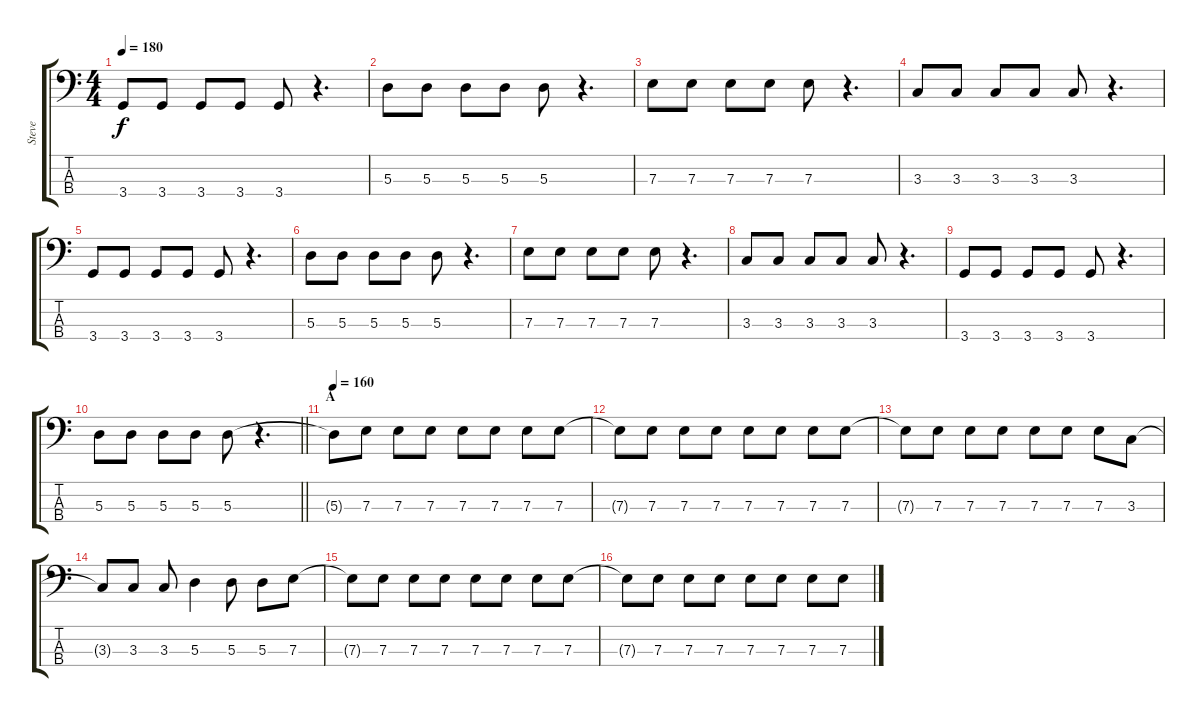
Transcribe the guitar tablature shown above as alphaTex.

\track ("Steve" "Steve") {instrument electricbassfinger}
\staff {score tabs}
\tuning (G2 D2 A1 E1) {hide}
\ts (4 4)
\tempo 180
\clef f4
\ks c
3.4.8{dy f} 3.4.8 3.4.8 3.4.8 3.4.8 r.4{d} |
5.3.8 5.3.8 5.3.8 5.3.8 5.3.8 r.4{d} |
7.3.8 7.3.8 7.3.8 7.3.8 7.3.8 r.4{d} |
3.3.8 3.3.8 3.3.8 3.3.8 3.3.8 r.4{d} |
3.4.8 3.4.8 3.4.8 3.4.8 3.4.8 r.4{d} |
5.3.8 5.3.8 5.3.8 5.3.8 5.3.8 r.4{d} |
7.3.8 7.3.8 7.3.8 7.3.8 7.3.8 r.4{d} |
3.3.8 3.3.8 3.3.8 3.3.8 3.3.8 r.4{d} |
3.4.8 3.4.8 3.4.8 3.4.8 3.4.8 r.4{d} |
\barLineRight lightlight
5.3.8 5.3.8 5.3.8 5.3.8 5.3.8 r.4{d} |
\section ("" "A")
\tempo 160
5.3{t}.8 7.3.8 7.3.8 7.3.8 7.3.8 7.3.8 7.3.8 7.3.8 |
7.3{t}.8 7.3.8 7.3.8 7.3.8 7.3.8 7.3.8 7.3.8 7.3.8 |
7.3{t}.8 7.3.8 7.3.8 7.3.8 7.3.8 7.3.8 7.3.8 3.3.8 |
3.3{t}.8 3.3.8 3.3.8 5.3.4 5.3.8 5.3.8 7.3.8 |
7.3{t}.8 7.3.8 7.3.8 7.3.8 7.3.8 7.3.8 7.3.8 7.3.8 |
7.3{t}.8 7.3.8 7.3.8 7.3.8 7.3.8 7.3.8 7.3.8 7.3.8
